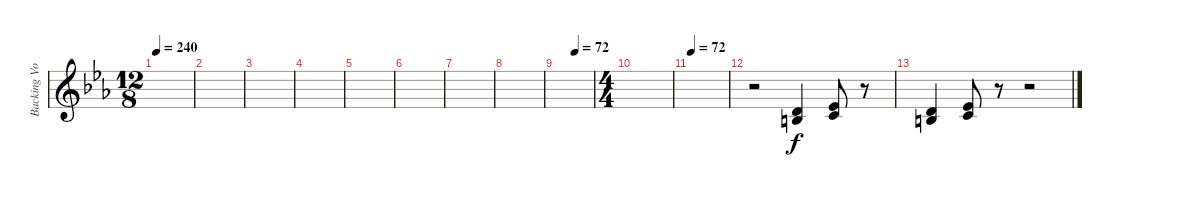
\track ("Backing Vocals 2" "Backing Vo") {instrument lead6voice}
\staff {score}
\tuning (E4 B3 G3 D3 A2 E2) {hide}
\ts (12 8)
\tempo 240
\clef g2
\ks eb
|
|
|
|
|
|
|
|
\tempo (72 0.5)
|
\ts (4 4)
|
\tempo 72
|
r.2 (3.2 4.3).4 (4.2 5.3).8 r.8 |
(3.2 4.3).4 (1.2 8.3).8 r.8 r.2
